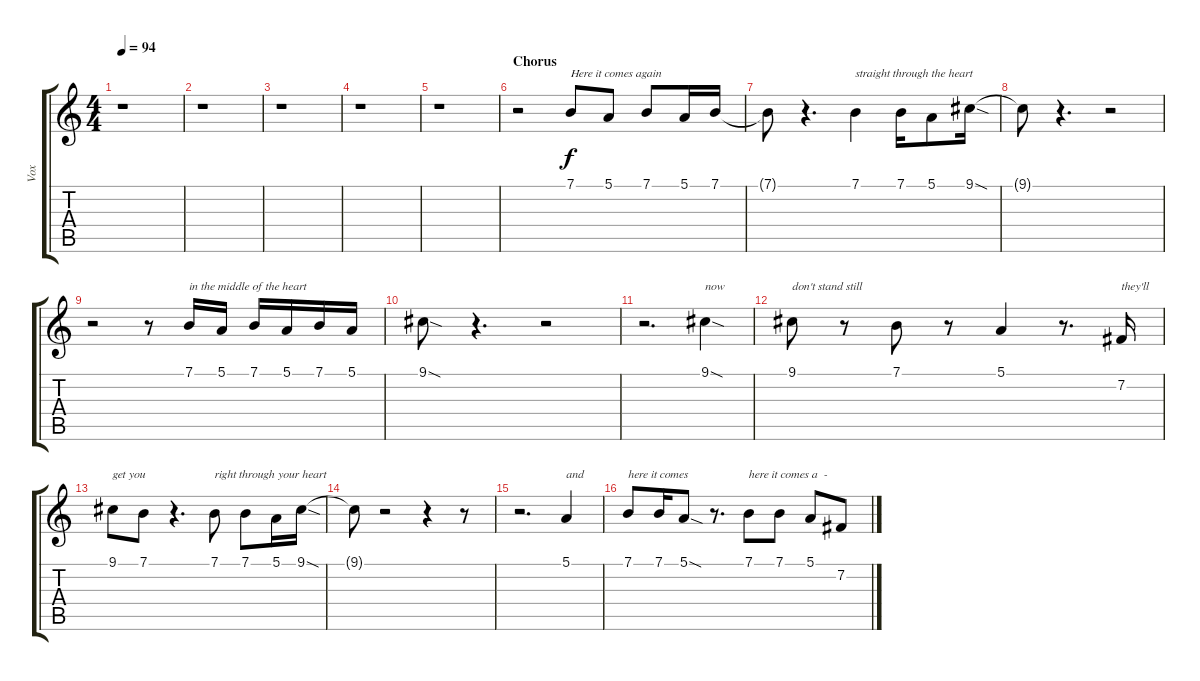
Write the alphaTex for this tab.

\track ("Vox" "Vox") {instrument violin}
\staff {score tabs}
\tuning (E4 B3 G3 D3 A2 E2) {hide}
\ts (4 4)
\tempo 94
\clef g2
\ks c
r.1{dy f} |
r.1 |
r.1 |
r.1 |
r.1 |
\section ("" "Chorus")
r.2 7.1.8{txt "Here it comes again"} 5.1.8 7.1.8 5.1.16 7.1.16 |
7.1{t}.8 r.4{d} 7.1.4{txt "straight through the heart"} 7.1.16 5.1.8 9.1{sod}.16 |
9.1{t}.8 r.4{d} r.2 |
r.2 r.8 7.1.16{txt "in the middle of the heart"} 5.1.16 7.1.16 5.1.16 7.1.16 5.1.16 |
9.1{sod}.8 r.4{d} r.2 |
r.2{d} 9.1{sod}.4{txt "now "} |
9.1.8{txt "don't stand still"} r.8 7.1.8 r.8 5.1.4 r.8{d} 7.2.16{txt "they'll"} |
9.1.8{txt "get you"} 7.1.8 r.4{d} 7.1.8{txt "right through your heart"} 7.1.8 5.1.16 9.1{sod}.16 |
9.1{t}.8 r.2 r.4 r.8 |
r.2{d} 5.1.4{txt "and"} |
7.1.8{txt "here it comes"} 7.1.16 5.1{sod}.8 r.8{d} 7.1.8{txt "here it comes a  -"} 7.1.8 5.1.8 7.2.8
